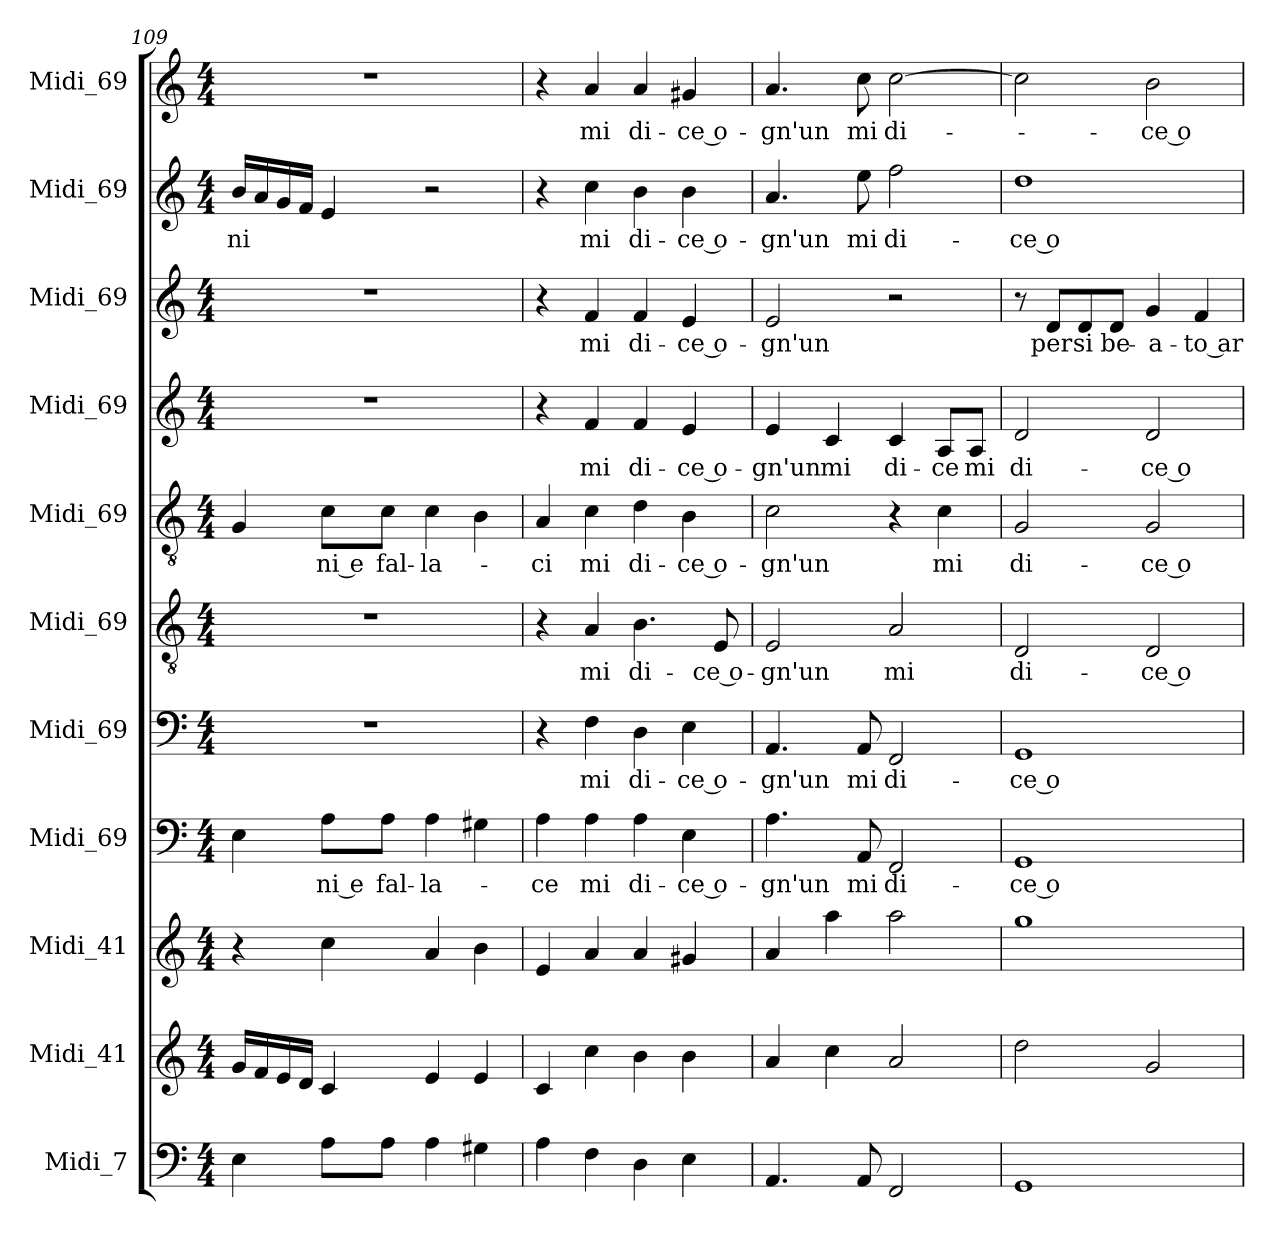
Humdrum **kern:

**kern	**kern	**kern	**kern	**text	**kern	**text	**kern	**text	**kern	**text	**kern	**text	**kern	**text	**kern	**text	**kern	**text
*part11	*part10	*part9	*part8	*part8	*part7	*part7	*part6	*part6	*part5	*part5	*part4	*part4	*part3	*part3	*part2	*part2	*part1	*part1
*staff11	*staff10	*staff9	*staff8	*staff8	*staff7	*staff7	*staff6	*staff6	*staff5	*staff5	*staff4	*staff4	*staff3	*staff3	*staff2	*staff2	*staff1	*staff1
*I"Midi_7	*I"Midi_41	*I"Midi_41	*I"Midi_69	*	*I"Midi_69	*	*I"Midi_69	*	*I"Midi_69	*	*I"Midi_69	*	*I"Midi_69	*	*I"Midi_69	*	*I"Midi_69	*
!!LO:LB:g=z
*clefF4	*clefG2	*clefG2	*clefF4	*	*clefF4	*	*clefGv2	*	*clefGv2	*	*clefG2	*	*clefG2	*	*clefG2	*	*clefG2	*
*k[]	*k[]	*k[]	*k[]	*	*k[]	*	*k[]	*	*k[]	*	*k[]	*	*k[]	*	*k[]	*	*k[]	*
*C:	*C:	*C:	*C:	*	*C:	*	*C:	*	*C:	*	*C:	*	*C:	*	*C:	*	*C:	*
*M4/4	*M4/4	*M4/4	*M4/4	*	*M4/4	*	*M4/4	*	*M4/4	*	*M4/4	*	*M4/4	*	*M4/4	*	*M4/4	*
=109	=109	=109	=109	=109	=109	=109	=109	=109	=109	=109	=109	=109	=109	=109	=109	=109	=109	=109
!	!	!	!	!	!	!	!	!	!	!	!	!	!	!	!	!LO:LY:b	!	!
4E	16gLL	4r	4E	.	1r	.	1r	.	4G	.	1r	.	1r	.	16bLL	-ni	1r	.
.	16f	.	.	.	.	.	.	.	.	.	.	.	.	.	16a	.	.	.
.	16e	.	.	.	.	.	.	.	.	.	.	.	.	.	16g	.	.	.
.	16dJJ	.	.	.	.	.	.	.	.	.	.	.	.	.	16fJJ	.	.	.
!	!	!	!	!LO:LY:b	!	!	!	!	!	!LO:LY:b	!	!	!	!	!	!	!	!
8AL	4c	4cc	8AL	-ni e	.	.	.	.	8cL	-ni e	.	.	.	.	4e	.	.	.
!	!	!	!	!LO:LY:b	!	!	!	!	!	!LO:LY:b	!	!	!	!	!	!	!	!
8AJ	.	.	8AJ	fal-	.	.	.	.	8cJ	fal-	.	.	.	.	.	.	.	.
!	!	!	!	!LO:LY:b	!	!	!	!	!	!LO:LY:b	!	!	!	!	!	!	!	!
4A	4e	4a	4A	-la-	.	.	.	.	4c	-la-	.	.	.	.	2r	.	.	.
4G#X	4e	4b	4G#X	.	.	.	.	.	4B	.	.	.	.	.	.	.	.	.
=110	=110	=110	=110	=110	=110	=110	=110	=110	=110	=110	=110	=110	=110	=110	=110	=110	=110	=110
!	!	!	!	!LO:LY:b	!	!	!	!	!	!LO:LY:b	!	!	!	!	!	!	!	!
4A	4c	4e	4A	-ce	4r	.	4r	.	4A	-ci	4r	.	4r	.	4r	.	4r	.
!	!	!	!	!LO:LY:b	!	!LO:LY:b	!	!LO:LY:b	!	!LO:LY:b	!	!LO:LY:b	!	!LO:LY:b	!	!LO:LY:b	!	!LO:LY:b
4F	4cc	4a	4A	mi	4F	mi	4A	mi	4c	mi	4f	mi	4f	mi	4cc	mi	4a	mi
!	!	!	!	!LO:LY:b	!	!LO:LY:b	!	!LO:LY:b	!	!LO:LY:b	!	!LO:LY:b	!	!LO:LY:b	!	!LO:LY:b	!	!LO:LY:b
4D	4b	4a	4A	di-	4D	di-	4.B	di-	4d	di-	4f	di-	4f	di-	4b	di-	4a	di-
!	!	!	!	!LO:LY:b	!	!LO:LY:b	!	!	!	!LO:LY:b	!	!LO:LY:b	!	!LO:LY:b	!	!LO:LY:b	!	!LO:LY:b
4E	4b	4g#X	4E	-ce o-	4E	-ce o-	.	.	4B	-ce o-	4e	-ce o-	4e	-ce o-	4b	-ce o-	4g#X	-ce o-
!	!	!	!	!	!	!	!	!LO:LY:b	!	!	!	!	!	!	!	!	!	!
.	.	.	.	.	.	.	8E	-ce o-	.	.	.	.	.	.	.	.	.	.
=111	=111	=111	=111	=111	=111	=111	=111	=111	=111	=111	=111	=111	=111	=111	=111	=111	=111	=111
!	!	!	!	!LO:LY:b	!	!LO:LY:b	!	!LO:LY:b	!	!LO:LY:b	!	!LO:LY:b	!	!LO:LY:b	!	!LO:LY:b	!	!LO:LY:b
4.AA	4a	4a	4.A	-gn'un	4.AA	-gn'un	2E	-gn'un	2c	-gn'un	4e	-gn'un	2e	-gn'un	4.a	-gn'un	4.a	-gn'un
!	!	!	!	!	!	!	!	!	!	!	!	!LO:LY:b	!	!	!	!	!	!
.	4cc	4aa	.	.	.	.	.	.	.	.	4c	mi	.	.	.	.	.	.
!	!	!	!	!LO:LY:b	!	!LO:LY:b	!	!	!	!	!	!	!	!	!	!LO:LY:b	!	!LO:LY:b
8AA	.	.	8AA	mi	8AA	mi	.	.	.	.	.	.	.	.	8ee	mi	8cc	mi
!	!	!	!	!LO:LY:b	!	!LO:LY:b	!	!LO:LY:b	!	!	!	!LO:LY:b	!	!	!	!LO:LY:b	!	!LO:LY:b
2FF	2a	2aa	2FF	di-	2FF	di-	2A	mi	4r	.	4c	di-	2r	.	2ff	di-	[2cc	di-
!	!	!	!	!	!	!	!	!	!	!LO:LY:b	!	!LO:LY:b	!	!	!	!	!	!
.	.	.	.	.	.	.	.	.	4c	mi	8AL	-ce	.	.	.	.	.	.
!	!	!	!	!	!	!	!	!	!	!	!	!LO:LY:b	!	!	!	!	!	!
.	.	.	.	.	.	.	.	.	.	.	8AJ	mi	.	.	.	.	.	.
=112	=112	=112	=112	=112	=112	=112	=112	=112	=112	=112	=112	=112	=112	=112	=112	=112	=112	=112
!	!	!	!	!LO:LY:b	!	!LO:LY:b	!	!LO:LY:b	!	!LO:LY:b	!	!LO:LY:b	!	!	!	!LO:LY:b	!	!
1GG	2dd	1gg	1GG	-ce o-	1GG	-ce o-	2D	di-	2G	di-	2d	di-	8r	.	1dd	-ce o-	2cc]	.
!	!	!	!	!	!	!	!	!	!	!	!	!	!	!LO:LY:b	!	!	!	!
.	.	.	.	.	.	.	.	.	.	.	.	.	8dL	per	.	.	.	.
!	!	!	!	!	!	!	!	!	!	!	!	!	!	!LO:LY:b	!	!	!	!
.	.	.	.	.	.	.	.	.	.	.	.	.	8d	si	.	.	.	.
!	!	!	!	!	!	!	!	!	!	!	!	!	!	!LO:LY:b	!	!	!	!
.	.	.	.	.	.	.	.	.	.	.	.	.	8dJ	be-	.	.	.	.
!	!	!	!	!	!	!	!	!LO:LY:b	!	!LO:LY:b	!	!LO:LY:b	!	!LO:LY:b	!	!	!	!LO:LY:b
.	2g	.	.	.	.	.	2D	-ce o-	2G	-ce o-	2d	-ce o-	4g	-a-	.	.	2b	-ce o-
!	!	!	!	!	!	!	!	!	!	!	!	!	!	!LO:LY:b	!	!	!	!
.	.	.	.	.	.	.	.	.	.	.	.	.	4f	-to ar-	.	.	.	.
=	=	=	=	=	=	=	=	=	=	=	=	=	=	=	=	=	=	=
*-	*-	*-	*-	*-	*-	*-	*-	*-	*-	*-	*-	*-	*-	*-	*-	*-	*-	*-
